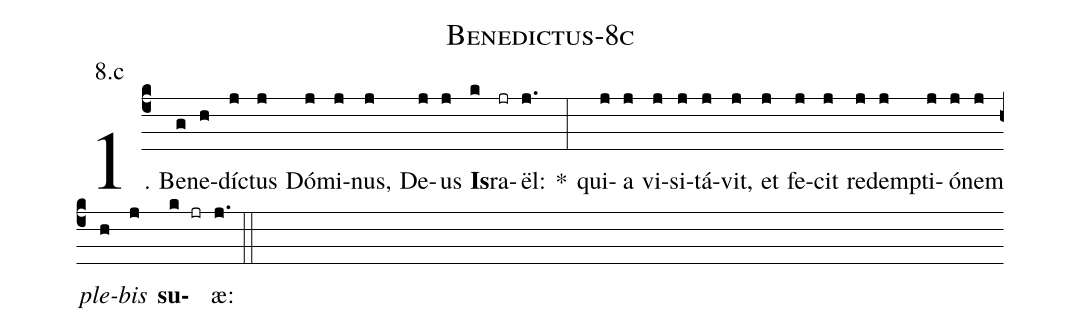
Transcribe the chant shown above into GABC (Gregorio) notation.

name: Benedictus-8c;
annotation: 8.c;
%%
(c4)1. Be(g)ne(h)díc(j)tus(j) Dó(j)mi(j)nus,(j) De(j)us(j) <b>Is</b>(k)ra(jr)ël:(j.) *(:) qui(j)a(j) vi(j)si(j)tá(j)vit,(j) et(j) fe(j)cit(j) red(j)emp(j)ti(j)ó(j)nem(j) <i>ple</i>(h)<i>bis</i>(j) <b>su</b>(k jr)æ:(j.) (::)
